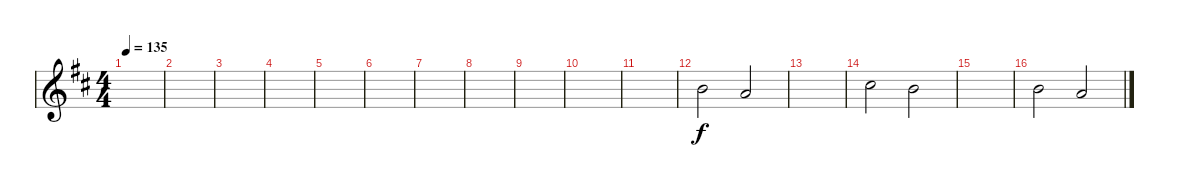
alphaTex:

\track "" {instrument stringensemble1}
\staff {score}
\tuning (E4 B3 G3 D3 A2 E2) {hide}
\ts (4 4)
\tempo 135
\clef g2
\ks d
|
|
|
|
|
|
|
|
|
|
|
7.1.2 5.1.2 |
|
9.1.2 7.1.2 |
|
7.1.2 5.1.2
